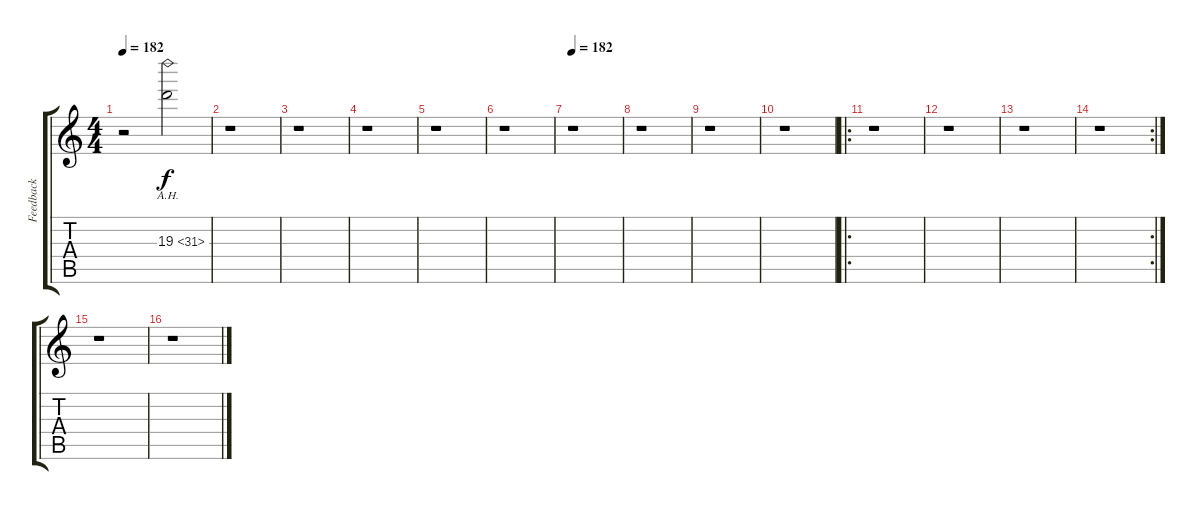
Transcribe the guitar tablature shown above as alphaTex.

\track ("Feedback" "Feedback") {instrument distortionguitar}
\staff {score tabs}
\tuning (E4 B3 G3 D3 A2 E2) {hide}
\ts (4 4)
\tempo 182
\clef g2
\ks c
r.2{dy f instrument distortionguitar} 19.3{ah 12}.2 |
r.1 |
r.1 |
r.1 |
r.1 |
r.1 |
\tempo 182
r.1 |
r.1 |
r.1 |
r.1 |
\ro
r.1 |
r.1 |
r.1 |
\rc 2
r.1 |
r.1 |
r.1
